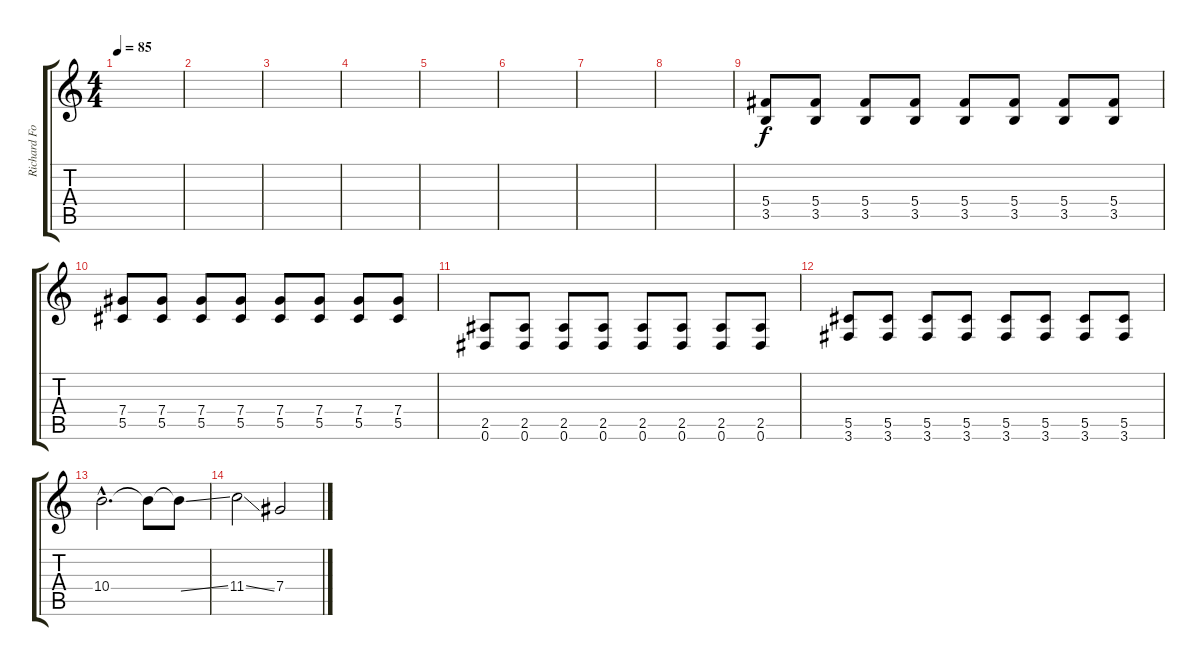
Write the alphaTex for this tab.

\track ("Richard Fortus" "Richard Fo") {instrument distortionguitar}
\staff {score tabs}
\tuning (Eb4 Bb3 Gb3 Db3 Ab2 Eb2) {hide}
\ts (4 4)
\tempo 85
\clef g2
\ks c
|
|
|
|
|
|
|
|
(5.4 3.5).8 (5.4 3.5).8 (5.4 3.5).8 (5.4 3.5).8 (5.4 3.5).8 (5.4 3.5).8 (5.4 3.5).8 (5.4 3.5).8 |
(7.4 5.5).8 (7.4 5.5).8 (7.4 5.5).8 (7.4 5.5).8 (7.4 5.5).8 (7.4 5.5).8 (7.4 5.5).8 (7.4 5.5).8 |
(2.5 0.6).8 (2.5 0.6).8 (2.5 0.6).8 (2.5 0.6).8 (2.5 0.6).8 (2.5 0.6).8 (2.5 0.6).8 (2.5 0.6).8 |
(5.5 3.6).8 (5.5 3.6).8 (5.5 3.6).8 (5.5 3.6).8 (5.5 3.6).8 (5.5 3.6).8 (5.5 3.6).8 (5.5 3.6).8 |
10.4{hac}.2{d} 10.4{t}.8 10.4{ss t}.8 |
11.4{ss}.2 7.4.2
